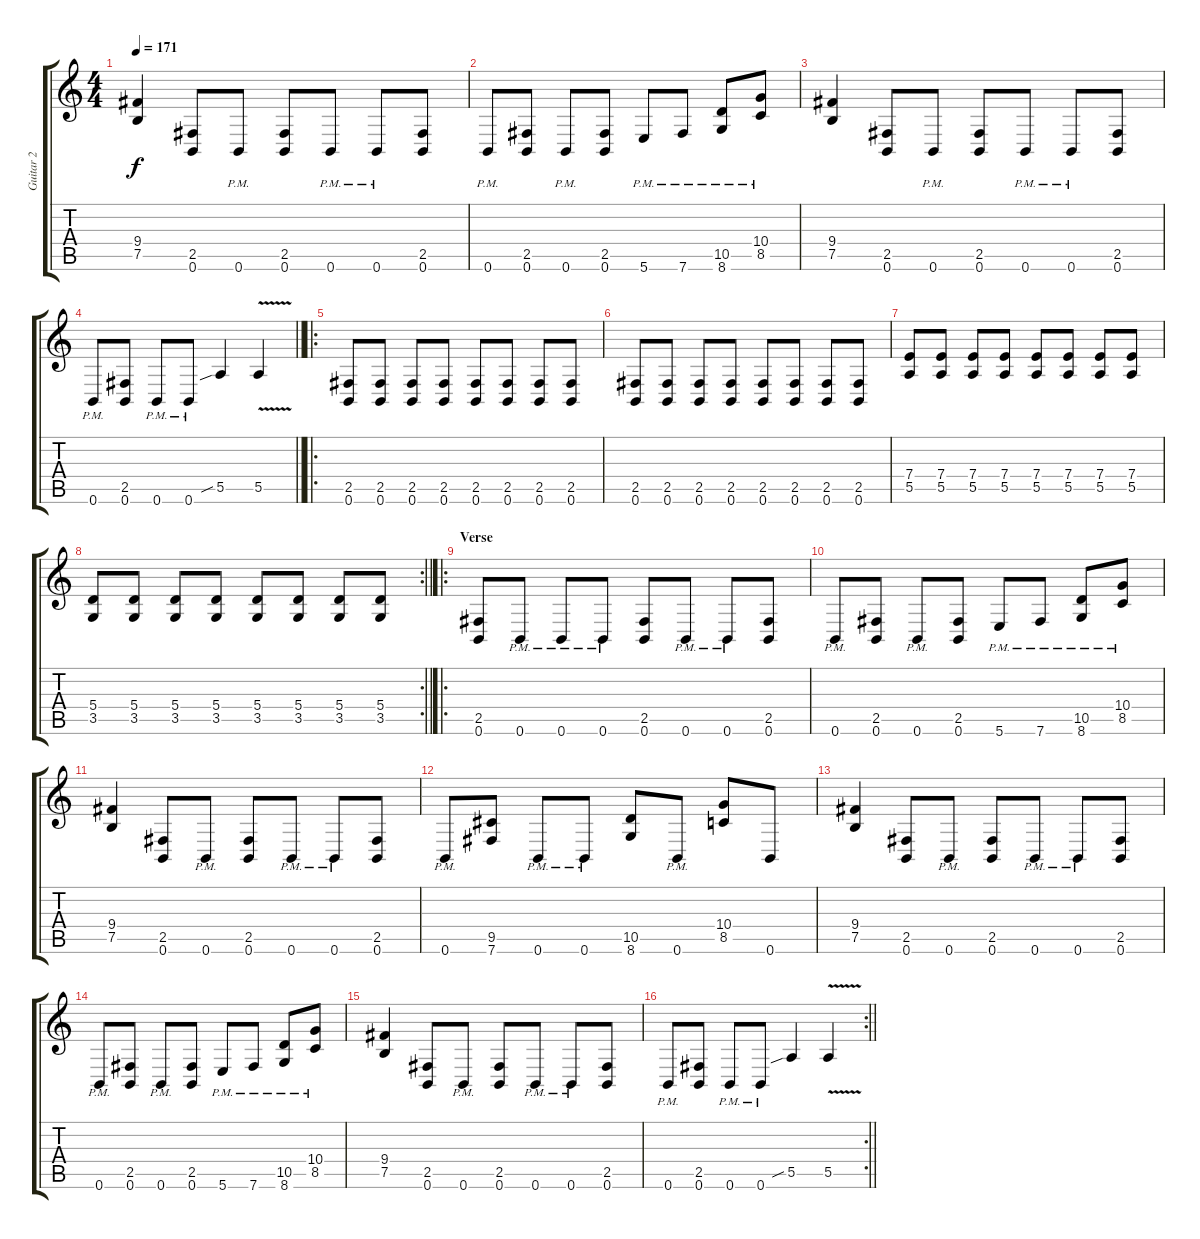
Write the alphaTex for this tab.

\track ("Guitar 2" "Guitar 2") {instrument distortionguitar}
\staff {score tabs}
\tuning (B3 Gb3 D3 A2 E2 B1) {hide}
\ts (4 4)
\tempo 171
\clef g2
\ks c
(9.4 7.5).4{dy f} (2.5 0.6).8 0.6{pm}.8 (2.5 0.6).8 0.6{pm}.8 0.6{pm}.8 (2.5 0.6).8 |
0.6{pm}.8 (2.5 0.6).8 0.6{pm}.8 (2.5 0.6).8 5.6{pm}.8 7.6{pm}.8 (10.5{pm} 8.6{pm}).8 (10.4{pm} 8.5{pm}).8 |
(9.4 7.5).4 (2.5 0.6).8 0.6{pm}.8 (2.5 0.6).8 0.6{pm}.8 0.6{pm}.8 (2.5 0.6).8 |
\barLineRight lightlight
0.6{pm}.8 (2.5 0.6).8 0.6{pm}.8 0.6{pm}.8 5.5{sib}.4 5.5{v}.4 |
\ro
\section ("" "")
(2.5 0.6).8 (2.5 0.6).8 (2.5 0.6).8 (2.5 0.6).8 (2.5 0.6).8 (2.5 0.6).8 (2.5 0.6).8 (2.5 0.6).8 |
(2.5 0.6).8 (2.5 0.6).8 (2.5 0.6).8 (2.5 0.6).8 (2.5 0.6).8 (2.5 0.6).8 (2.5 0.6).8 (2.5 0.6).8 |
(7.4 5.5).8 (7.4 5.5).8 (7.4 5.5).8 (7.4 5.5).8 (7.4 5.5).8 (7.4 5.5).8 (7.4 5.5).8 (7.4 5.5).8 |
\rc 2
\barLineRight lightlight
(5.4 3.5).8 (5.4 3.5).8 (5.4 3.5).8 (5.4 3.5).8 (5.4 3.5).8 (5.4 3.5).8 (5.4 3.5).8 (5.4 3.5).8 |
\ro
\section ("" "Verse")
(2.5 0.6).8 0.6{pm}.8 0.6{pm}.8 0.6{pm}.8 (2.5 0.6).8 0.6{pm}.8 0.6{pm}.8 (2.5 0.6).8 |
0.6{pm}.8 (2.5 0.6).8 0.6{pm}.8 (2.5 0.6).8 5.6{pm}.8 7.6{pm}.8 (10.5{pm} 8.6{pm}).8 (10.4{pm} 8.5{pm}).8 |
(9.4 7.5).4 (2.5 0.6).8 0.6{pm}.8 (2.5 0.6).8 0.6{pm}.8 0.6{pm}.8 (2.5 0.6).8 |
0.6{pm}.8 (9.5 7.6).8 0.6{pm}.8 0.6{pm}.8 (10.5 8.6).8 0.6{pm}.8 (10.4 8.5).8 0.6.8 |
(9.4 7.5).4 (2.5 0.6).8 0.6{pm}.8 (2.5 0.6).8 0.6{pm}.8 0.6{pm}.8 (2.5 0.6).8 |
0.6{pm}.8 (2.5 0.6).8 0.6{pm}.8 (2.5 0.6).8 5.6{pm}.8 7.6{pm}.8 (10.5{pm} 8.6{pm}).8 (10.4{pm} 8.5{pm}).8 |
(9.4 7.5).4 (2.5 0.6).8 0.6{pm}.8 (2.5 0.6).8 0.6{pm}.8 0.6{pm}.8 (2.5 0.6).8 |
\rc 2
\barLineRight lightlight
0.6{pm}.8 (2.5 0.6).8 0.6{pm}.8 0.6{pm}.8 5.5{sib}.4 5.5{v}.4
